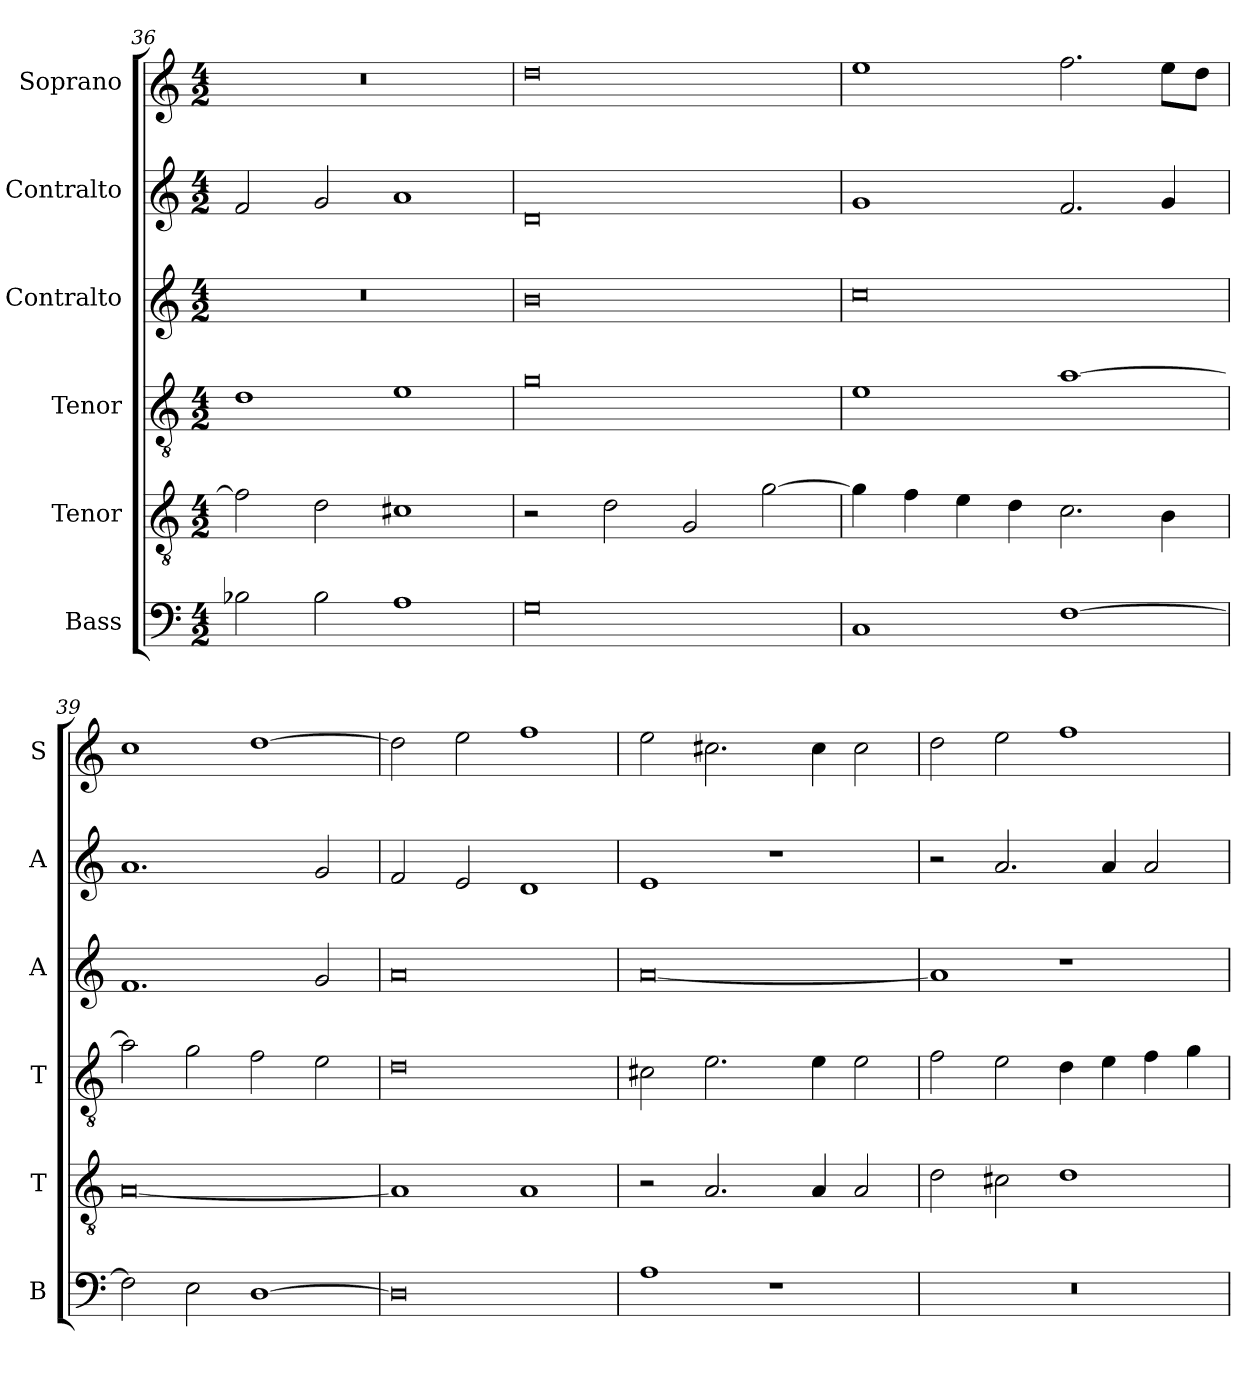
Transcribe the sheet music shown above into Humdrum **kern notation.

**kern	**kern	**kern	**kern	**kern	**kern
*part6	*part5	*part4	*part3	*part2	*part1
*staff6	*staff5	*staff4	*staff3	*staff2	*staff1
*I"Bass	*I"Tenor	*I"Tenor	*I"Contralto	*I"Contralto	*I"Soprano
*I'B	*I'T	*I'T	*I'A	*I'A	*I'S
*clefF4	*clefGv2	*clefGv2	*clefG2	*clefG2	*clefG2
*k[]	*k[]	*k[]	*k[]	*k[]	*k[]
*G:mix	*G:mix	*G:mix	*G:mix	*G:mix	*G:mix
*M4/2	*M4/2	*M4/2	*M4/2	*M4/2	*M4/2
=36	=36	=36	=36	=36	=36
2B-X	2f]	1d	0r	2f	0r
2B-	2d	.	.	2g	.
1A	1c#X	1e	.	1a	.
=37	=37	=37	=37	=37	=37
0G	2r	0g	0b	0d	0dd
.	2d	.	.	.	.
.	2G	.	.	.	.
.	[2g	.	.	.	.
=38	=38	=38	=38	=38	=38
1C	4g]	1e	0cc	1g	1ee
.	4f	.	.	.	.
.	4e	.	.	.	.
.	4d	.	.	.	.
[1F	2.c	[1a	.	2.f	2.ff
.	4B	.	.	4g	8ee\L
.	.	.	.	.	8dd\J
=39	=39	=39	=39	=39	=39
2F]	[0A	2a]	1.f	1.a	1cc
2E	.	2g	.	.	.
[1D	.	2f	.	.	[1dd
.	.	2e	2g	2g	.
=40	=40	=40	=40	=40	=40
0D]	1A]	0d	0a	2f	2dd]
.	.	.	.	2e	2ee
.	1A	.	.	1d	1ff
=41	=41	=41	=41	=41	=41
1A	2r	2c#X	[0a	1e	2ee
.	2.A	2.e	.	.	2.cc#X
1r	.	.	.	1r	.
.	4A	4e	.	.	4cc#
.	2A	2e	.	.	2cc#
=42	=42	=42	=42	=42	=42
0r	2d	2f	1a]	2r	2dd
.	2c#X	2e	.	2.a	2ee
.	1d	4d	1r	.	1ff
.	.	4e	.	4a	.
.	.	4f	.	2a	.
.	.	4g	.	.	.
=	=	=	=	=	=
*-	*-	*-	*-	*-	*-
